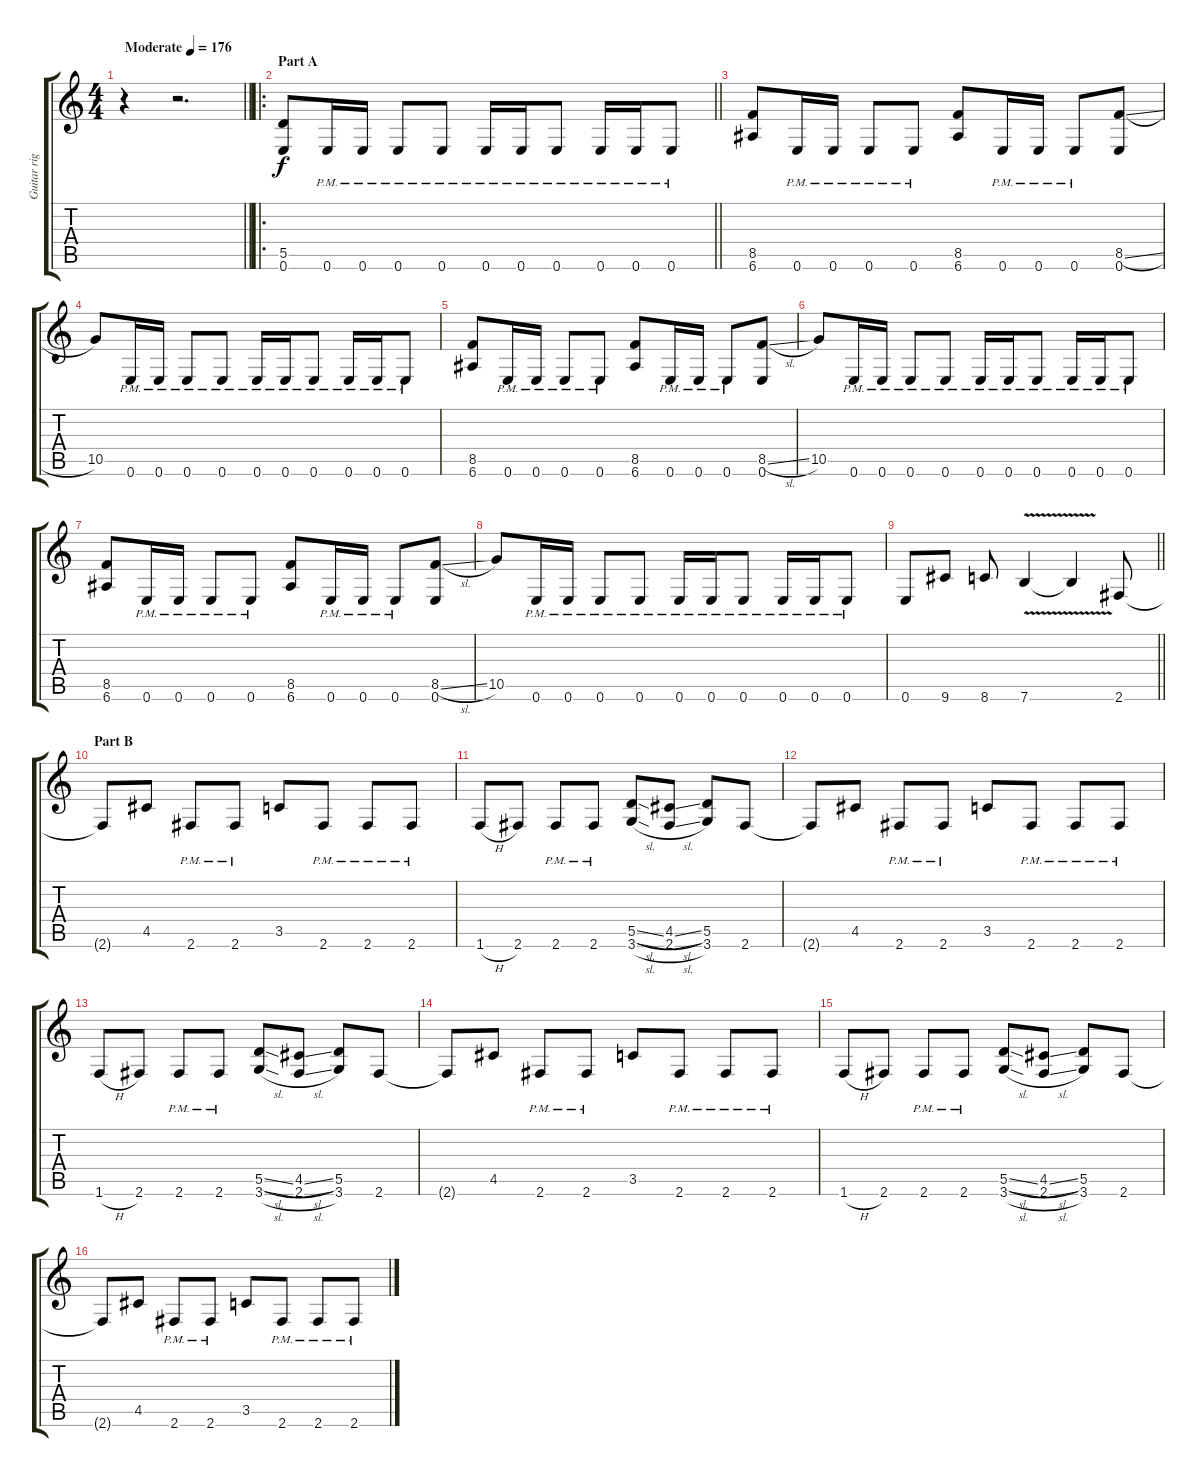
\track ("Guitar right" "Guitar rig") {mute instrument overdrivenguitar}
\staff {score tabs}
\tuning (E4 B3 G3 D3 A2 E2) {hide}
\ts (4 4)
\tempo (176 "Moderate")
\clef g2
\barLineRight lightlight
\ks c
r.4{dy f instrument overdrivenguitar} r.2{d} |
\ro
\section ("" "Part A")
\barLineRight lightlight
(5.5 0.6).8 0.6{pm}.16 0.6{pm}.16 0.6{pm}.8 0.6{pm}.8 0.6{pm}.16 0.6{pm}.16 0.6{pm}.8 0.6{pm}.16 0.6{pm}.16 0.6{pm}.8 |
(8.5 6.6).8 0.6{pm}.16 0.6{pm}.16 0.6{pm}.8 0.6{pm}.8 (8.5 6.6).8 0.6{pm}.16 0.6{pm}.16 0.6{pm}.8 (8.5{sl} 0.6).8 |
10.5.8 0.6{pm}.16 0.6{pm}.16 0.6{pm}.8 0.6{pm}.8 0.6{pm}.16 0.6{pm}.16 0.6{pm}.8 0.6{pm}.16 0.6{pm}.16 0.6{pm}.8 |
(8.5 6.6).8 0.6{pm}.16 0.6{pm}.16 0.6{pm}.8 0.6{pm}.8 (8.5 6.6).8 0.6{pm}.16 0.6{pm}.16 0.6{pm}.8 (8.5{sl} 0.6).8 |
10.5.8 0.6{pm}.16 0.6{pm}.16 0.6{pm}.8 0.6{pm}.8 0.6{pm}.16 0.6{pm}.16 0.6{pm}.8 0.6{pm}.16 0.6{pm}.16 0.6{pm}.8 |
(8.5 6.6).8 0.6{pm}.16 0.6{pm}.16 0.6{pm}.8 0.6{pm}.8 (8.5 6.6).8 0.6{pm}.16 0.6{pm}.16 0.6{pm}.8 (8.5{sl} 0.6).8 |
10.5.8 0.6{pm}.16 0.6{pm}.16 0.6{pm}.8 0.6{pm}.8 0.6{pm}.16 0.6{pm}.16 0.6{pm}.8 0.6{pm}.16 0.6{pm}.16 0.6{pm}.8 |
\barLineRight lightlight
0.6.8 9.6.8 8.6.8 7.6{v}.4 7.6{v t}.4 2.6.8 |
\section ("" "Part B")
2.6{t}.8 4.5.8 2.6{pm}.8 2.6{pm}.8 3.5.8 2.6{pm}.8 2.6{pm}.8 2.6{pm}.8 |
1.6{h}.8 2.6.8 2.6{pm}.8 2.6{pm}.8 (5.5{sl} 3.6{sl}).8 (4.5{sl} 2.6{sl}).8 (5.5 3.6).8 2.6.8 |
2.6{t}.8 4.5.8 2.6{pm}.8 2.6{pm}.8 3.5.8 2.6{pm}.8 2.6{pm}.8 2.6{pm}.8 |
1.6{h}.8 2.6.8 2.6{pm}.8 2.6{pm}.8 (5.5{sl} 3.6{sl}).8 (4.5{sl} 2.6{sl}).8 (5.5 3.6).8 2.6.8 |
2.6{t}.8 4.5.8 2.6{pm}.8 2.6{pm}.8 3.5.8 2.6{pm}.8 2.6{pm}.8 2.6{pm}.8 |
1.6{h}.8 2.6.8 2.6{pm}.8 2.6{pm}.8 (5.5{sl} 3.6{sl}).8 (4.5{sl} 2.6{sl}).8 (5.5 3.6).8 2.6.8 |
2.6{t}.8 4.5.8 2.6{pm}.8 2.6{pm}.8 3.5.8 2.6{pm}.8 2.6{pm}.8 2.6{pm}.8
